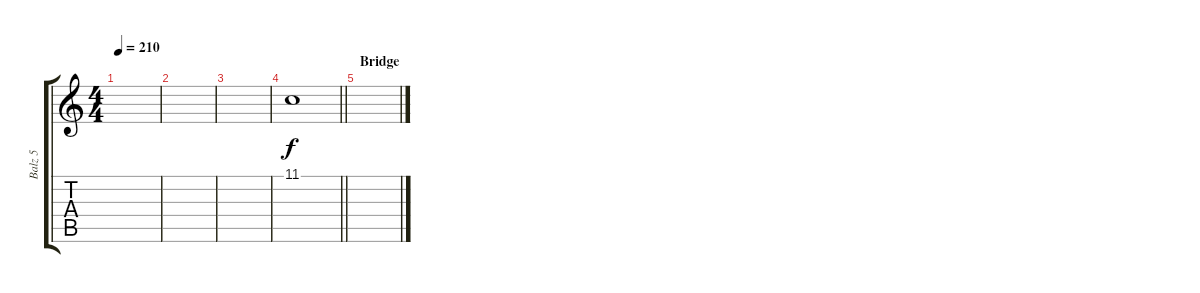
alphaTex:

\track ("Balz 5" "Balz 5") {instrument reversecymbal}
\staff {score tabs}
\tuning (Db4 Ab3 E3 B2 Gb2 B1) {hide}
\ts (4 4)
\tempo 210
\clef g2
\ks c
|
|
|
\barLineRight lightlight
11.1.1 |
\section ("" "Bridge")
